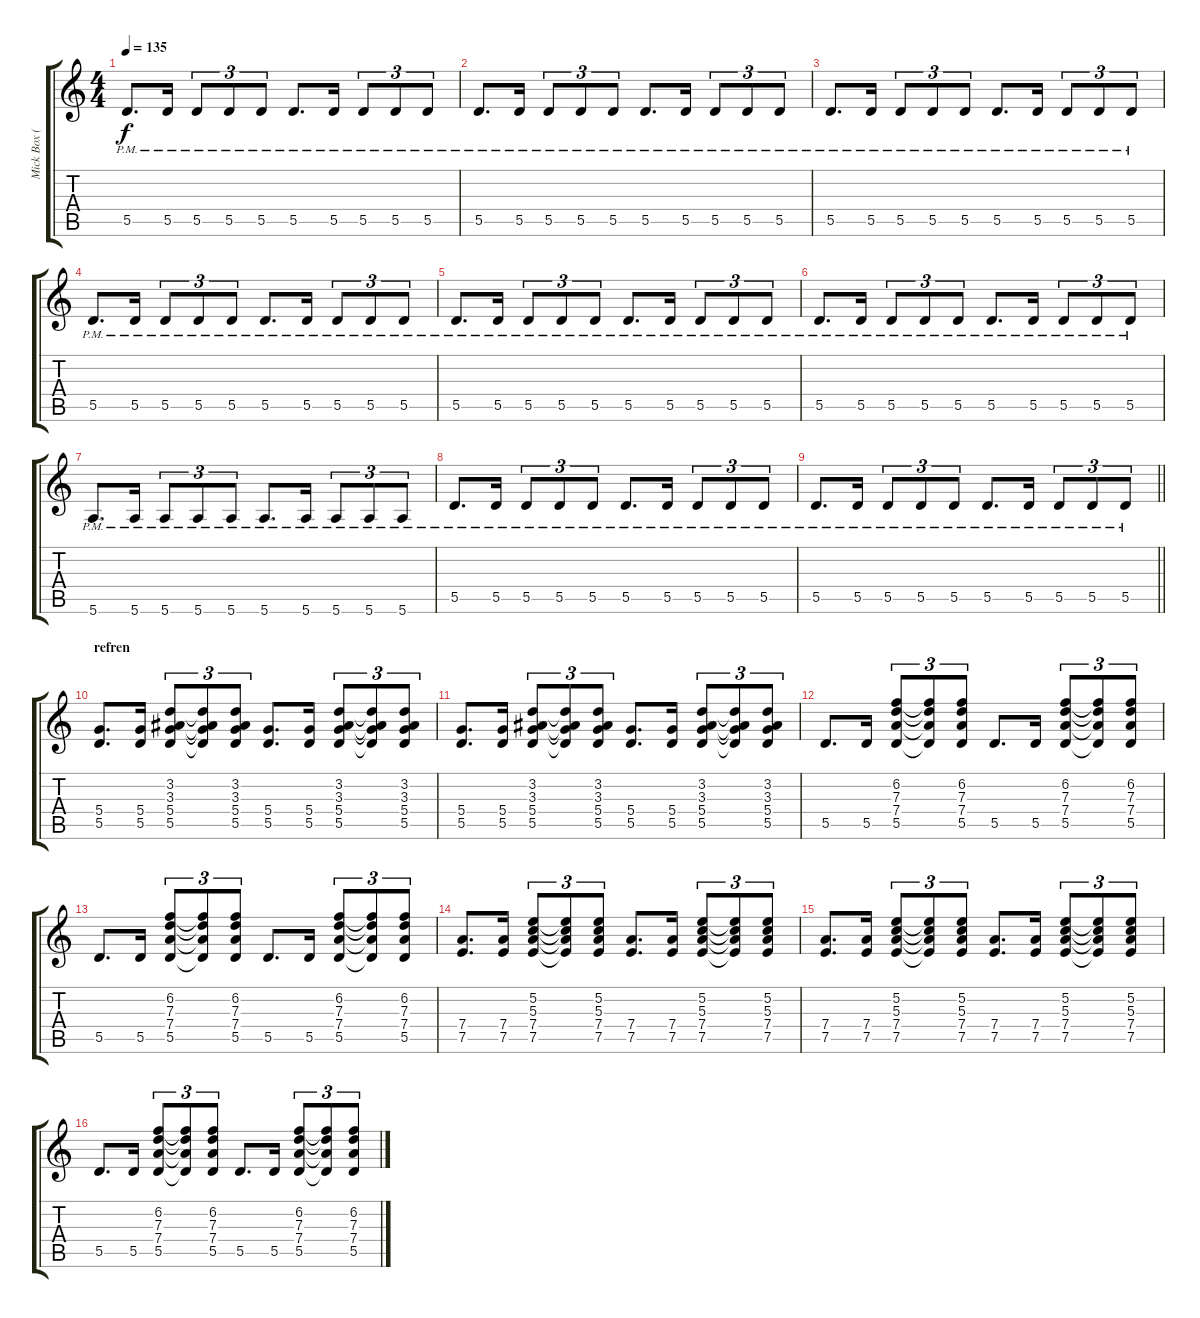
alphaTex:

\track ("Mick Box (rhytm)" "Mick Box (") {instrument overdrivenguitar}
\staff {score tabs}
\tuning (E4 B3 G3 D3 A2 E2) {hide}
\ts (4 4)
\tempo 135
\clef g2
\ks c
5.5{pm}.8{d dy f} 5.5{pm}.16 5.5{pm}.8{tu (3 2)} 5.5{pm}.8{tu (3 2)} 5.5{pm}.8{tu (3 2)} 5.5{pm}.8{d} 5.5{pm}.16 5.5{pm}.8{tu (3 2)} 5.5{pm}.8{tu (3 2)} 5.5{pm}.8{tu (3 2)} |
5.5{pm}.8{d} 5.5{pm}.16 5.5{pm}.8{tu (3 2)} 5.5{pm}.8{tu (3 2)} 5.5{pm}.8{tu (3 2)} 5.5{pm}.8{d} 5.5{pm}.16 5.5{pm}.8{tu (3 2)} 5.5{pm}.8{tu (3 2)} 5.5{pm}.8{tu (3 2)} |
5.5{pm}.8{d} 5.5{pm}.16 5.5{pm}.8{tu (3 2)} 5.5{pm}.8{tu (3 2)} 5.5{pm}.8{tu (3 2)} 5.5{pm}.8{d} 5.5{pm}.16 5.5{pm}.8{tu (3 2)} 5.5{pm}.8{tu (3 2)} 5.5{pm}.8{tu (3 2)} |
5.5{pm}.8{d} 5.5{pm}.16 5.5{pm}.8{tu (3 2)} 5.5{pm}.8{tu (3 2)} 5.5{pm}.8{tu (3 2)} 5.5{pm}.8{d} 5.5{pm}.16 5.5{pm}.8{tu (3 2)} 5.5{pm}.8{tu (3 2)} 5.5{pm}.8{tu (3 2)} |
5.5{pm}.8{d} 5.5{pm}.16 5.5{pm}.8{tu (3 2)} 5.5{pm}.8{tu (3 2)} 5.5{pm}.8{tu (3 2)} 5.5{pm}.8{d} 5.5{pm}.16 5.5{pm}.8{tu (3 2)} 5.5{pm}.8{tu (3 2)} 5.5{pm}.8{tu (3 2)} |
5.5{pm}.8{d} 5.5{pm}.16 5.5{pm}.8{tu (3 2)} 5.5{pm}.8{tu (3 2)} 5.5{pm}.8{tu (3 2)} 5.5{pm}.8{d} 5.5{pm}.16 5.5{pm}.8{tu (3 2)} 5.5{pm}.8{tu (3 2)} 5.5{pm}.8{tu (3 2)} |
5.6{pm}.8{d} 5.6{pm}.16 5.6{pm}.8{tu (3 2)} 5.6{pm}.8{tu (3 2)} 5.6{pm}.8{tu (3 2)} 5.6{pm}.8{d} 5.6{pm}.16 5.6{pm}.8{tu (3 2)} 5.6{pm}.8{tu (3 2)} 5.6{pm}.8{tu (3 2)} |
5.5{pm}.8{d} 5.5{pm}.16 5.5{pm}.8{tu (3 2)} 5.5{pm}.8{tu (3 2)} 5.5{pm}.8{tu (3 2)} 5.5{pm}.8{d} 5.5{pm}.16 5.5{pm}.8{tu (3 2)} 5.5{pm}.8{tu (3 2)} 5.5{pm}.8{tu (3 2)} |
\barLineRight lightlight
5.5{pm}.8{d} 5.5{pm}.16 5.5{pm}.8{tu (3 2)} 5.5{pm}.8{tu (3 2)} 5.5{pm}.8{tu (3 2)} 5.5{pm}.8{d} 5.5{pm}.16 5.5{pm}.8{tu (3 2)} 5.5{pm}.8{tu (3 2)} 5.5{pm}.8{tu (3 2)} |
\section ("" "refren")
(5.4 5.5).8{d} (5.4 5.5).16 (3.2 3.3 5.4 5.5).8{tu (3 2)} (3.2{t} 3.3{t} 5.4{t} 5.5{t}).8{tu (3 2)} (3.2 3.3 5.4 5.5).8{tu (3 2)} (5.4 5.5).8{d} (5.4 5.5).16 (3.2 3.3 5.4 5.5).8{tu (3 2)} (3.2{t} 3.3{t} 5.4{t} 5.5{t}).8{tu (3 2)} (3.2 3.3 5.4 5.5).8{tu (3 2)} |
(5.4 5.5).8{d} (5.4 5.5).16 (3.2 3.3 5.4 5.5).8{tu (3 2)} (3.2{t} 3.3{t} 5.4{t} 5.5{t}).8{tu (3 2)} (3.2 3.3 5.4 5.5).8{tu (3 2)} (5.4 5.5).8{d} (5.4 5.5).16 (3.2 3.3 5.4 5.5).8{tu (3 2)} (3.2{t} 3.3{t} 5.4{t} 5.5{t}).8{tu (3 2)} (3.2 3.3 5.4 5.5).8{tu (3 2)} |
5.5.8{d} 5.5.16 (6.2 7.3 7.4 5.5).8{tu (3 2)} (6.2{t} 7.3{t} 7.4{t} 5.5{t}).8{tu (3 2)} (6.2 7.3 7.4 5.5).8{tu (3 2)} 5.5.8{d} 5.5.16 (6.2 7.3 7.4 5.5).8{tu (3 2)} (6.2{t} 7.3{t} 7.4{t} 5.5{t}).8{tu (3 2)} (6.2 7.3 7.4 5.5).8{tu (3 2)} |
5.5.8{d} 5.5.16 (6.2 7.3 7.4 5.5).8{tu (3 2)} (6.2{t} 7.3{t} 7.4{t} 5.5{t}).8{tu (3 2)} (6.2 7.3 7.4 5.5).8{tu (3 2)} 5.5.8{d} 5.5.16 (6.2 7.3 7.4 5.5).8{tu (3 2)} (6.2{t} 7.3{t} 7.4{t} 5.5{t}).8{tu (3 2)} (6.2 7.3 7.4 5.5).8{tu (3 2)} |
(7.4 7.5).8{d} (7.4 7.5).16 (5.2 5.3 7.4 7.5).8{tu (3 2)} (5.2{t} 5.3{t} 7.4{t} 7.5{t}).8{tu (3 2)} (5.2 5.3 7.4 7.5).8{tu (3 2)} (7.4 7.5).8{d} (7.4 7.5).16 (5.2 5.3 7.4 7.5).8{tu (3 2)} (5.2{t} 5.3{t} 7.4{t} 7.5{t}).8{tu (3 2)} (5.2 5.3 7.4 7.5).8{tu (3 2)} |
(7.4 7.5).8{d} (7.4 7.5).16 (5.2 5.3 7.4 7.5).8{tu (3 2)} (5.2{t} 5.3{t} 7.4{t} 7.5{t}).8{tu (3 2)} (5.2 5.3 7.4 7.5).8{tu (3 2)} (7.4 7.5).8{d} (7.4 7.5).16 (5.2 5.3 7.4 7.5).8{tu (3 2)} (5.2{t} 5.3{t} 7.4{t} 7.5{t}).8{tu (3 2)} (5.2 5.3 7.4 7.5).8{tu (3 2)} |
5.5.8{d} 5.5.16 (6.2 7.3 7.4 5.5).8{tu (3 2)} (6.2{t} 7.3{t} 7.4{t} 5.5{t}).8{tu (3 2)} (6.2 7.3 7.4 5.5).8{tu (3 2)} 5.5.8{d} 5.5.16 (6.2 7.3 7.4 5.5).8{tu (3 2)} (6.2{t} 7.3{t} 7.4{t} 5.5{t}).8{tu (3 2)} (6.2 7.3 7.4 5.5).8{tu (3 2)}
